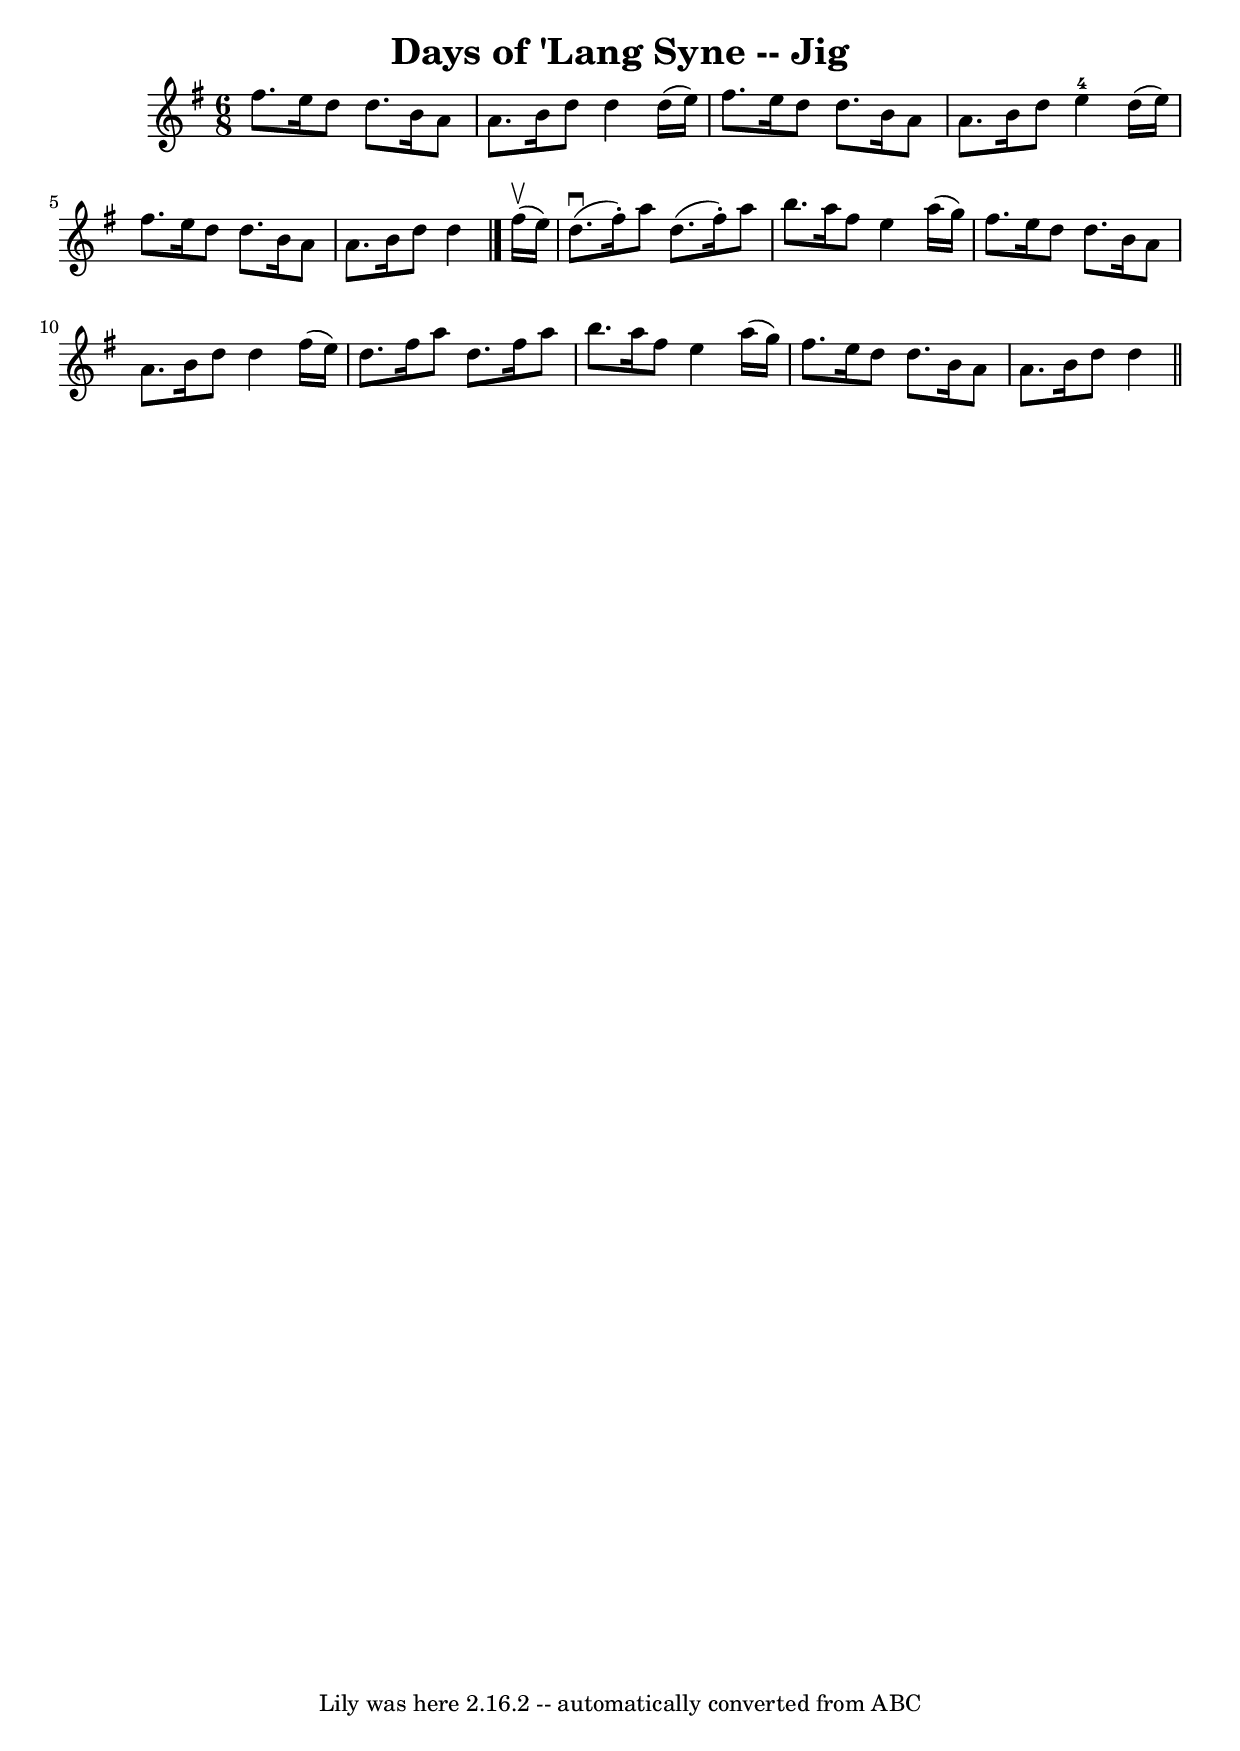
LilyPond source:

\version "2.7.40"
\include "Mammoth.ily"
\header {
	book = "Ryan's Mammoth Collection"
	crossRefNumber = "1"
	footnotes = ""
	origin = "SCOTCH"
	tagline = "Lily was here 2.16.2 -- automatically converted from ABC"
	title = "Days of 'Lang Syne -- Jig"
}
voicedefault =  {
\set Score.defaultBarType = "empty"

\time 6/8 \key d \mixolydian fis''8. e''16 d''8 d''8. b'16    
a'8  |
 a'8. b'16 d''8 d''4 d''16 (e''16) |
   
fis''8. e''16 d''8 d''8. b'16 a'8  |
 a'8. b'16    
d''8 e''4-4 d''16 (e''16) |
 fis''8. e''16 d''8 
 d''8. b'16 a'8  |
 a'8. b'16 d''8 d''4  \bar "|."     
fis''16^\upbow(e''16) |
 d''8.^\downbow(fis''16 -.) a''8 
 d''8. (fis''16 -.) a''8  |
 b''8. a''16 fis''8 e''4  
 a''16 (g''16) |
 fis''8. e''16 d''8 d''8. b'16    
a'8  |
 a'8. b'16 d''8 d''4 fis''16 (e''16) 
|
 d''8. fis''16 a''8 d''8. fis''16 a''8  |
   
b''8. a''16 fis''8 e''4 a''16 (g''16) |
 fis''8.    
e''16 d''8 d''8. b'16 a'8  |
 a'8. b'16 d''8 d''4  
\bar "||"   
}

\score{
    <<

	\context Staff="default"
	{
	    \voicedefault 
	}

    >>
	\layout {
	}
	\midi {}
}
